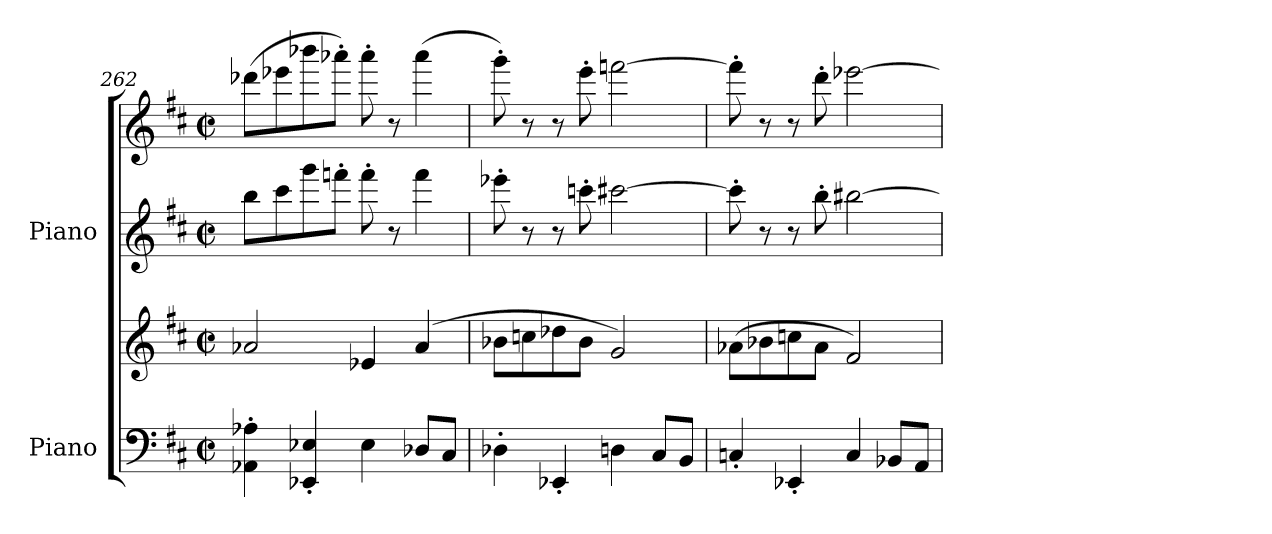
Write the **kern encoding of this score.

**kern	**kern	**kern	**kern
*part2	*part2	*part1	*part1
*staff4	*staff3	*staff2	*staff1
*I"Piano	*	*I"Piano	*
*I'Pno.	*	*I'Pno.	*
!!LO:PB:g=z
*clefF4	*clefG2	*clefG2	*clefG2
*k[f#c#]	*k[f#c#]	*k[f#c#]	*k[f#c#]
*M2/2	*M2/2	*M2/2	*M2/2
*met(c|)	*met(c|)	*met(c|)	*met(c|)
=262	=262	=262	=262
4AA-X\' 4A-X\'	2a-X/	8bb\L	(>8ddd-X\L
.	.	8ccc#\	8eee-X\
4EE-X/' 4E-X/'	.	8ggg\	8bbb-X\
.	.	8fffn'\J	8aaa-X'\J)
4E-\	4e-X/	8fff'\	8aaa-'\
.	.	8r	8r
8D-X/L	(>4a-/	4fff\	(>4aaa-\
8C#/J	.	.	.
=263	=263	=263	=263
4D-X'\	8b-X\L	8eee-X'\	8ggg'\)
.	8ccn\	8r	8r
4EE-X'/	8dd-X\	8r	8r
.	8b-\J	8cccn'\	8eee'\
4Dn\	2g/)	[2ccc#X\	[2fffn\
8C#/L	.	.	.
8BB/J	.	.	.
=264	=264	=264	=264
4Cn'/	(>8a-X\L	8ccc#'\]	8fff'\]
.	8b-X\	8r	8r
4EE-X'/	8ccn\	8r	8r
.	8a-\J	8bb'\	8ddd'\
4C/	2f#/)	[2bb#X\	[2eee-X\
8BB-X/L	.	.	.
8AA/J	.	.	.
=	=	=	=
*-	*-	*-	*-
